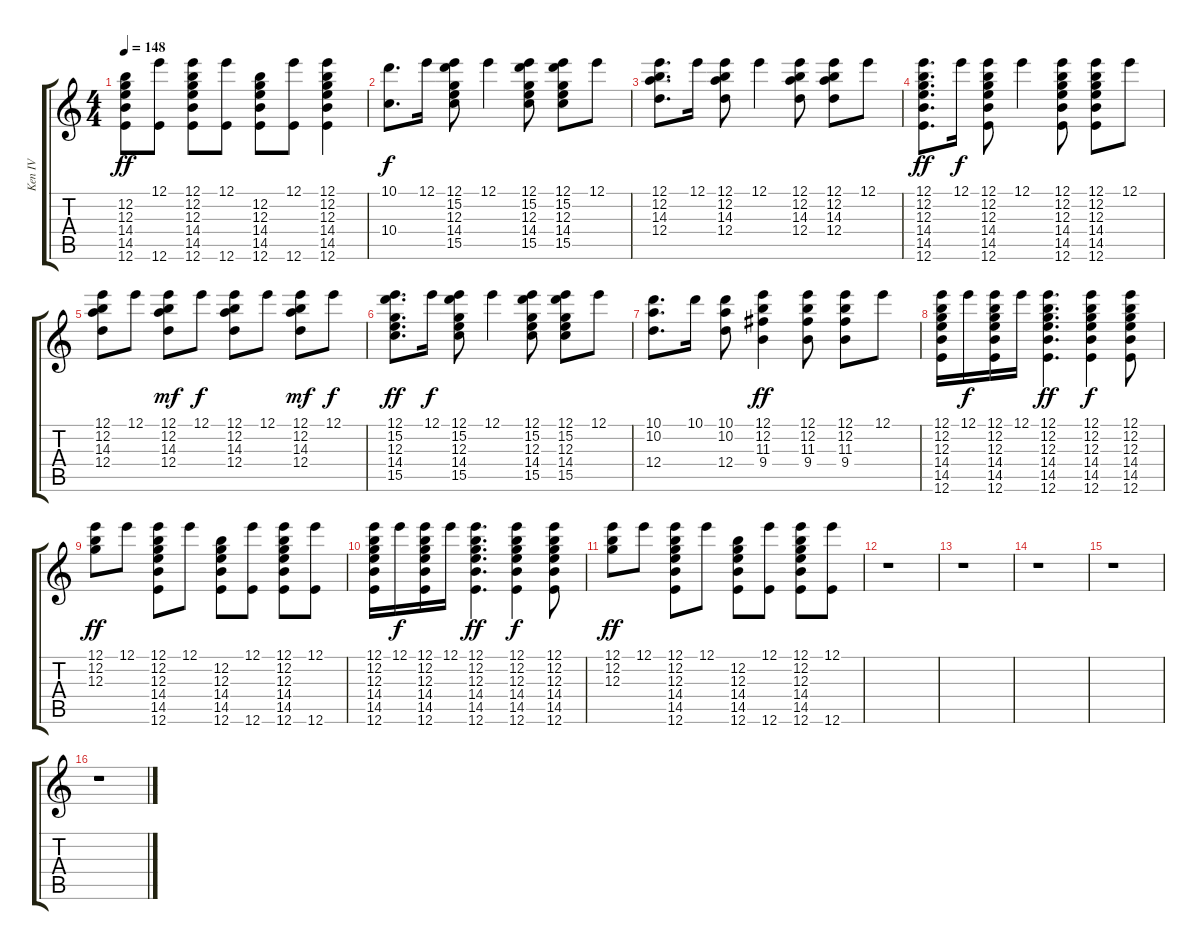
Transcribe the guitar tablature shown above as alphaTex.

\track ("Ken IV" "Ken IV") {instrument acousticguitarsteel}
\staff {score tabs}
\tuning (E4 B3 G3 D3 A2 E2) {hide}
\ts (4 4)
\tempo 148
\clef g2
\ks c
(12.2 12.3 14.4 14.5 12.6).8{dy ff} (12.1 12.6).8 (12.1 12.2 12.3 14.4 14.5 12.6).8 (12.1 12.6).8 (12.2 12.3 14.4 14.5 12.6).8 (12.1 12.6).8 (12.1 12.2 12.3 14.4 14.5 12.6).4 |
(10.1 10.4).8{d dy f} 12.1.16 (12.1 15.2 12.3 14.4 15.5).8 12.1.4 (12.1 15.2 12.3 14.4 15.5).8 (12.1 15.2 12.3 14.4 15.5).8 12.1.8 |
(12.1 12.2 14.3 12.4).8{d} 12.1.16 (12.1 12.2 14.3 12.4).8 12.1.4 (12.1 12.2 14.3 12.4).8 (12.1 12.2 14.3 12.4).8 12.1.8 |
(12.1 12.2 12.3 14.4 14.5 12.6).8{d dy ff} 12.1.16{dy f} (12.1 12.2 12.3 14.4 14.5 12.6).8 12.1.4 (12.1 12.2 12.3 14.4 14.5 12.6).8 (12.1 12.2 12.3 14.4 14.5 12.6).8 12.1.8 |
(12.1 12.2 14.3 12.4).8 12.1.8 (12.1 12.2 14.3 12.4).8{dy mf} 12.1.8{dy f} (12.1 12.2 14.3 12.4).8 12.1.8 (12.1 12.2 14.3 12.4).8{dy mf} 12.1.8{dy f} |
(12.1 15.2 12.3 14.4 15.5).8{d dy ff} 12.1.16{dy f} (12.1 15.2 12.3 14.4 15.5).8 12.1.4 (12.1 15.2 12.3 14.4 15.5).8 (12.1 15.2 12.3 14.4 15.5).8 12.1.8 |
(10.1 10.2 12.4).8{d} 10.1.16 (10.1 10.2 12.4).8 (12.1 12.2 11.3 9.4).4{dy ff} (12.1 12.2 11.3 9.4).8 (12.1 12.2 11.3 9.4).8 12.1.8 |
(12.1 12.2 12.3 14.4 14.5 12.6).16 12.1.16{dy f} (12.1 12.2 12.3 14.4 14.5 12.6).16 12.1.16 (12.1 12.2 12.3 14.4 14.5 12.6).4{d dy ff} (12.1 12.2 12.3 14.4 14.5 12.6).4{dy f} (12.1 12.2 12.3 14.4 14.5 12.6).8 |
(12.1 12.2 12.3).8{dy ff} 12.1.8 (12.1 12.2 12.3 14.4 14.5 12.6).8 12.1.8 (12.2 12.3 14.4 14.5 12.6).8 (12.1 12.6).8 (12.1 12.2 12.3 14.4 14.5 12.6).8 (12.1 12.6).8 |
(12.1 12.2 12.3 14.4 14.5 12.6).16 12.1.16{dy f} (12.1 12.2 12.3 14.4 14.5 12.6).16 12.1.16 (12.1 12.2 12.3 14.4 14.5 12.6).4{d dy ff} (12.1 12.2 12.3 14.4 14.5 12.6).4{dy f} (12.1 12.2 12.3 14.4 14.5 12.6).8 |
(12.1 12.2 12.3).8{dy ff} 12.1.8 (12.1 12.2 12.3 14.4 14.5 12.6).8 12.1.8 (12.2 12.3 14.4 14.5 12.6).8 (12.1 12.6).8 (12.1 12.2 12.3 14.4 14.5 12.6).8 (12.1 12.6).8 |
r.1 |
r.1 |
r.1 |
r.1 |
r.1
